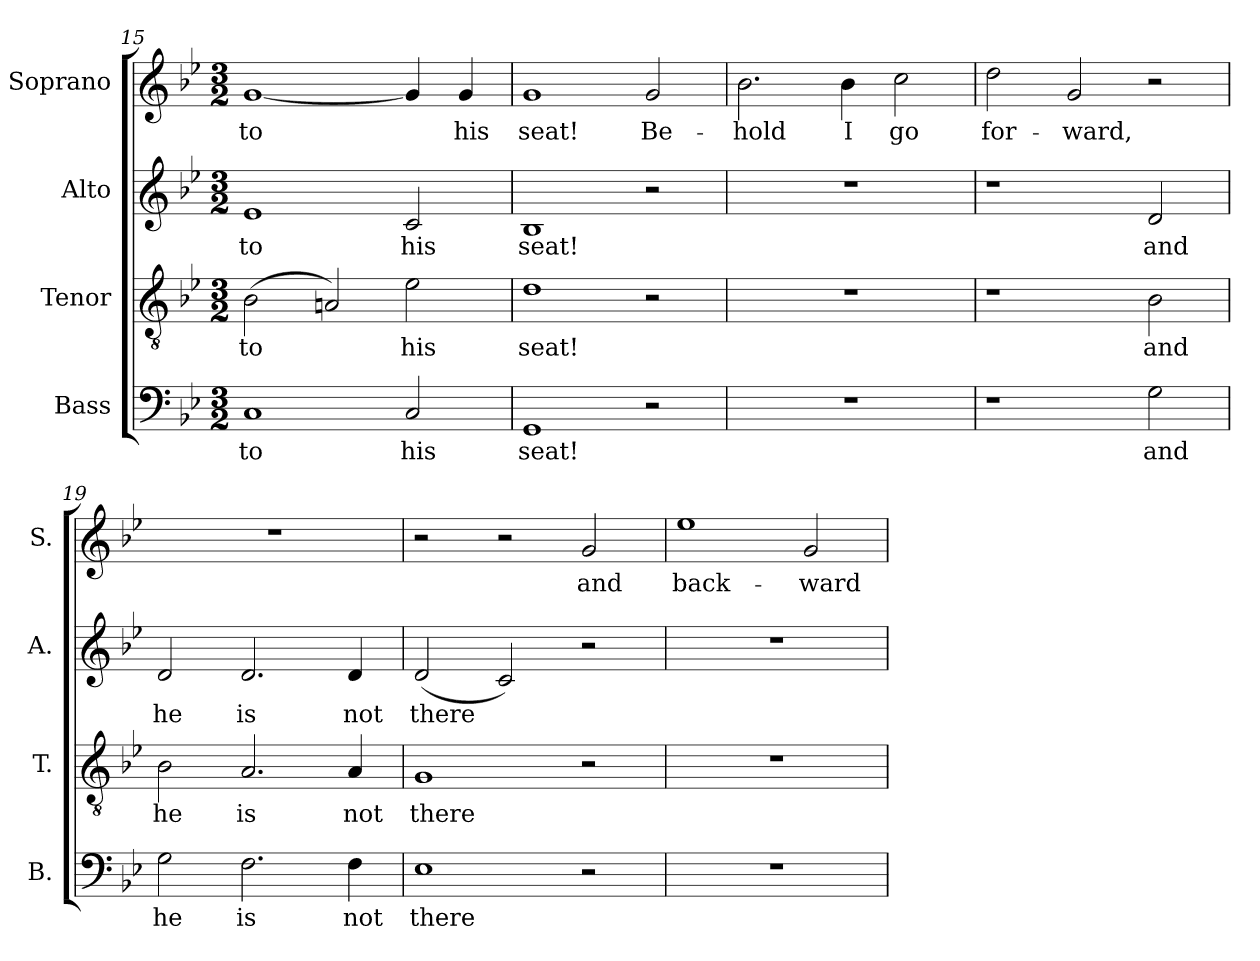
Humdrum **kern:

**kern	**text	**kern	**text	**kern	**text	**kern	**text
*part4	*part4	*part3	*part3	*part2	*part2	*part1	*part1
*staff4	*staff4	*staff3	*staff3	*staff2	*staff2	*staff1	*staff1
*I"Bass	*	*I"Tenor	*	*I"Alto	*	*I"Soprano	*
*I'B.	*	*I'T.	*	*I'A.	*	*I'S.	*
*clefF4	*	*clefGv2	*	*clefG2	*	*clefG2	*
*	*	*ITrd7c12	*	*	*	*	*
*k[b-e-]	*	*k[b-e-]	*	*k[b-e-]	*	*k[b-e-]	*
*B-:	*	*B-:	*	*B-:	*	*B-:	*
*M3/2	*	*M3/2	*	*M3/2	*	*M3/2	*
=15	=15	=15	=15	=15	=15	=15	=15
!	!LO:LY:b:color=#000000	!	!	!	!	!	!
!	!	!	!LO:LY:b:color=#000000	!	!	!	!
!	!	!	!	!	!LO:LY:b:color=#000000	!	!
!	!	!	!	!	!	!	!LO:LY:b:color=#000000
1Ci	to	(2BB-i\	to	1e-i	to	[1gi	to
.	.	2AAni/)	.	.	.	.	.
!	!LO:LY:b:color=#000000	!	!	!	!	!	!
!	!	!	!LO:LY:b:color=#000000	!	!	!	!
!	!	!	!	!	!LO:LY:b:color=#000000	!	!
2Ci/	his	2E-i\	his	2ci/	his	4gi/]	.
!	!	!	!	!	!	!	!LO:LY:b:color=#000000
.	.	.	.	.	.	4gi/	his
=16	=16	=16	=16	=16	=16	=16	=16
!	!LO:LY:b:color=#000000	!	!	!	!	!	!
!	!	!	!LO:LY:b:color=#000000	!	!	!	!
!	!	!	!	!	!LO:LY:b:color=#000000	!	!
!	!	!	!	!	!	!	!LO:LY:b:color=#000000
1GGi	seat!	1Di	seat!	1B-i	seat!	1gi	seat!
!	!	!	!	!	!	!	!LO:LY:b:color=#000000
2r	.	2r	.	2r	.	2gi/	Be-
=17	=17	=17	=17	=17	=17	=17	=17
!LO:N:vis=1	!	!LO:N:vis=1	!	!LO:N:vis=1	!	!	!
!	!	!	!	!	!	!	!LO:LY:b:color=#000000
1.r	.	1.r	.	1.r	.	2.b-i\	-hold
!	!	!	!	!	!	!	!LO:LY:b:color=#000000
.	.	.	.	.	.	4b-i\	I
!	!	!	!	!	!	!	!LO:LY:b:color=#000000
.	.	.	.	.	.	2cci\	go
=18	=18	=18	=18	=18	=18	=18	=18
!	!	!	!	!	!	!	!LO:LY:b:color=#000000
1r	.	1r	.	1r	.	2ddi\	for-
!	!	!	!	!	!	!	!LO:LY:b:color=#000000
.	.	.	.	.	.	2gi/	-ward,
!	!LO:LY:b:color=#000000	!	!	!	!	!	!
!	!	!	!LO:LY:b:color=#000000	!	!	!	!
!	!	!	!	!	!LO:LY:b:color=#000000	!	!
2Gi\	and	2BB-i\	and	2di/	and	2r	.
=19	=19	=19	=19	=19	=19	=19	=19
!	!LO:LY:b:color=#000000	!	!	!	!	!	!
!	!	!	!LO:LY:b:color=#000000	!	!	!	!
!	!	!	!	!	!LO:LY:b:color=#000000	!LO:N:vis=1	!
2Gi\	he	2BB-i\	he	2di/	he	1.r	.
!	!LO:LY:b:color=#000000	!	!	!	!	!	!
!	!	!	!LO:LY:b:color=#000000	!	!	!	!
!	!	!	!	!	!LO:LY:b:color=#000000	!	!
2.Fi\	is	2.AAi/	is	2.di/	is	.	.
!	!LO:LY:b:color=#000000	!	!	!	!	!	!
!	!	!	!LO:LY:b:color=#000000	!	!	!	!
!	!	!	!	!	!LO:LY:b:color=#000000	!	!
4Fi\	not	4AAi/	not	4di/	not	.	.
=20	=20	=20	=20	=20	=20	=20	=20
!	!LO:LY:b:color=#000000	!	!	!	!	!	!
!	!	!	!LO:LY:b:color=#000000	!	!	!	!
!	!	!	!	!	!LO:LY:b:color=#000000	!	!
1E-i	there	1GGi	there	(2di/	there	2r	.
.	.	.	.	2ci/)	.	2r	.
!	!	!	!	!	!	!	!LO:LY:b:color=#000000
2r	.	2r	.	2r	.	2gi/	and
!!LO:LB:g=z
=21	=21	=21	=21	=21	=21	=21	=21
!LO:N:vis=1	!	!LO:N:vis=1	!	!LO:N:vis=1	!	!	!
!	!	!	!	!	!	!	!LO:LY:b:color=#000000
1.r	.	1.r	.	1.r	.	1ee-i	back-
!	!	!	!	!	!	!	!LO:LY:b:color=#000000
.	.	.	.	.	.	2gi/	-ward
=	=	=	=	=	=	=	=
*-	*-	*-	*-	*-	*-	*-	*-
